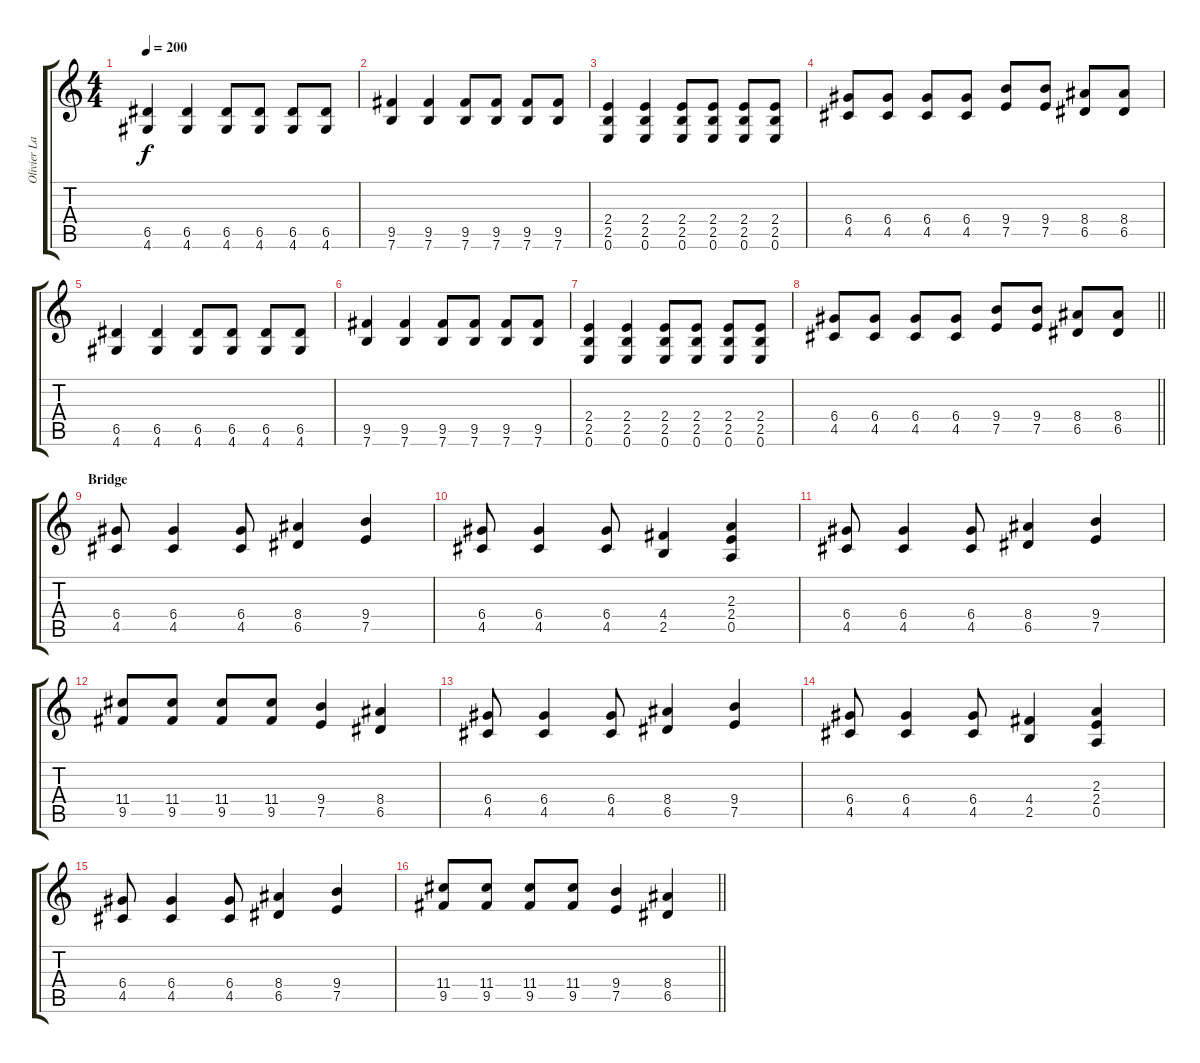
\track ("Olivier Lavoie" "Olivier La") {instrument overdrivenguitar}
\staff {score tabs}
\tuning (E4 B3 G3 D3 A2 E2) {hide}
\ts (4 4)
\tempo 200
\clef g2
\ks c
(6.5 4.6).4{dy f} (6.5 4.6).4 (6.5 4.6).8 (6.5 4.6).8 (6.5 4.6).8 (6.5 4.6).8 |
(9.5 7.6).4 (9.5 7.6).4 (9.5 7.6).8 (9.5 7.6).8 (9.5 7.6).8 (9.5 7.6).8 |
(2.4 2.5 0.6).4 (2.4 2.5 0.6).4 (2.4 2.5 0.6).8 (2.4 2.5 0.6).8 (2.4 2.5 0.6).8 (2.4 2.5 0.6).8 |
(6.4 4.5).8 (6.4 4.5).8 (6.4 4.5).8 (6.4 4.5).8 (9.4 7.5).8 (9.4 7.5).8 (8.4 6.5).8 (8.4 6.5).8 |
(6.5 4.6).4 (6.5 4.6).4 (6.5 4.6).8 (6.5 4.6).8 (6.5 4.6).8 (6.5 4.6).8 |
(9.5 7.6).4 (9.5 7.6).4 (9.5 7.6).8 (9.5 7.6).8 (9.5 7.6).8 (9.5 7.6).8 |
(2.4 2.5 0.6).4 (2.4 2.5 0.6).4 (2.4 2.5 0.6).8 (2.4 2.5 0.6).8 (2.4 2.5 0.6).8 (2.4 2.5 0.6).8 |
\barLineRight lightlight
(6.4 4.5).8 (6.4 4.5).8 (6.4 4.5).8 (6.4 4.5).8 (9.4 7.5).8 (9.4 7.5).8 (8.4 6.5).8 (8.4 6.5).8 |
\section ("" "Bridge")
(6.4 4.5).8 (6.4 4.5).4 (6.4 4.5).8 (8.4 6.5).4 (9.4 7.5).4 |
(6.4 4.5).8 (6.4 4.5).4 (6.4 4.5).8 (4.4 2.5).4 (2.3 2.4 0.5).4 |
(6.4 4.5).8 (6.4 4.5).4 (6.4 4.5).8 (8.4 6.5).4 (9.4 7.5).4 |
(11.4 9.5).8 (11.4 9.5).8 (11.4 9.5).8 (11.4 9.5).8 (9.4 7.5).4 (8.4 6.5).4 |
(6.4 4.5).8 (6.4 4.5).4 (6.4 4.5).8 (8.4 6.5).4 (9.4 7.5).4 |
(6.4 4.5).8 (6.4 4.5).4 (6.4 4.5).8 (4.4 2.5).4 (2.3 2.4 0.5).4 |
(6.4 4.5).8 (6.4 4.5).4 (6.4 4.5).8 (8.4 6.5).4 (9.4 7.5).4 |
\barLineRight lightlight
(11.4 9.5).8 (11.4 9.5).8 (11.4 9.5).8 (11.4 9.5).8 (9.4 7.5).4 (8.4 6.5).4
